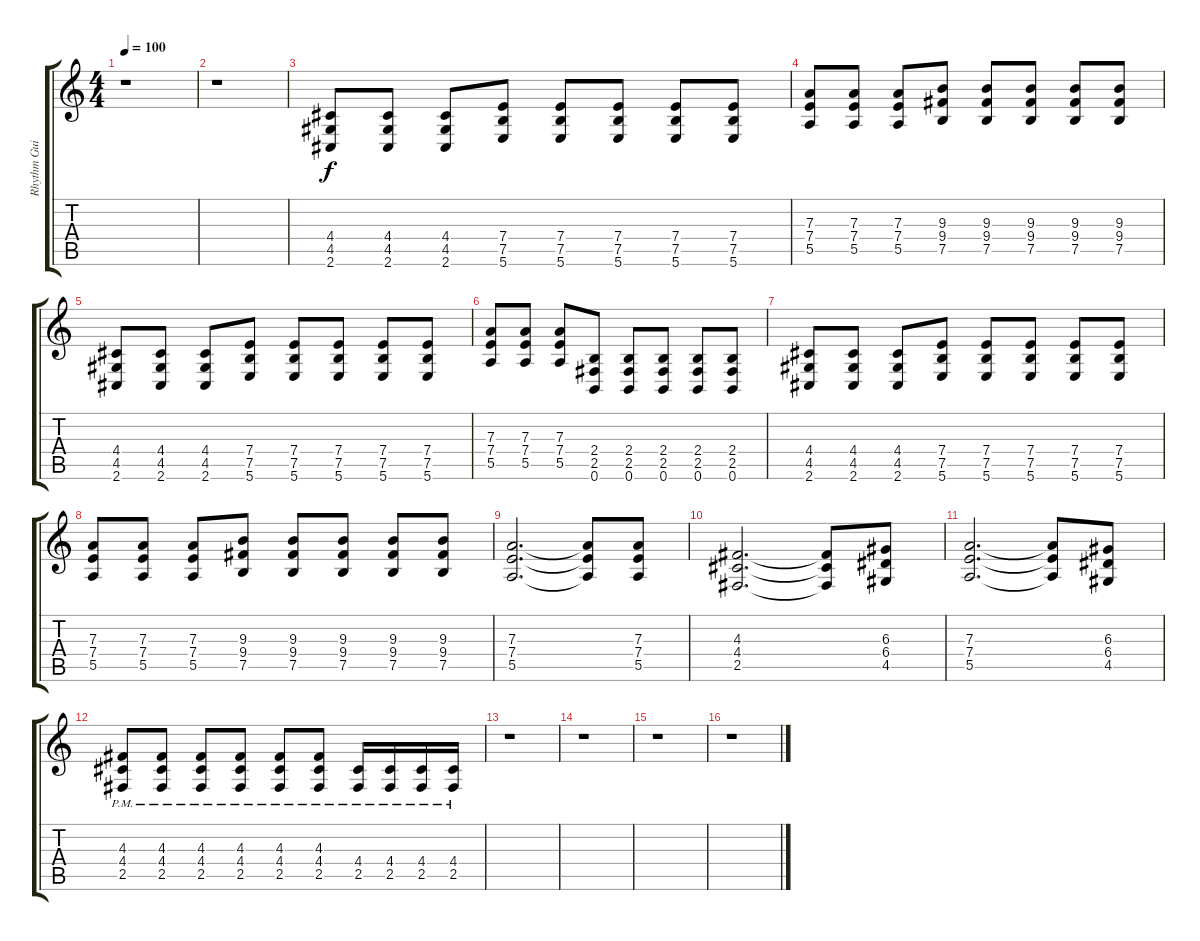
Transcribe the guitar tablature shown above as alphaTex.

\track ("Rhythm Guitar 1" "Rhythm Gui") {instrument distortionguitar}
\staff {score tabs}
\tuning (B3 Gb3 D3 A2 E2 B1) {hide}
\ts (4 4)
\tempo 100
\clef g2
\ks c
r.1{dy f instrument distortionguitar} |
r.1 |
(4.4 4.5 2.6).8 (4.4 4.5 2.6).8 (4.4 4.5 2.6).8 (7.4 7.5 5.6).8 (7.4 7.5 5.6).8 (7.4 7.5 5.6).8 (7.4 7.5 5.6).8 (7.4 7.5 5.6).8 |
(7.3 7.4 5.5).8 (7.3 7.4 5.5).8 (7.3 7.4 5.5).8 (9.3 9.4 7.5).8 (9.3 9.4 7.5).8 (9.3 9.4 7.5).8 (9.3 9.4 7.5).8 (9.3 9.4 7.5).8 |
(4.4 4.5 2.6).8 (4.4 4.5 2.6).8 (4.4 4.5 2.6).8 (7.4 7.5 5.6).8 (7.4 7.5 5.6).8 (7.4 7.5 5.6).8 (7.4 7.5 5.6).8 (7.4 7.5 5.6).8 |
(7.3 7.4 5.5).8 (7.3 7.4 5.5).8 (7.3 7.4 5.5).8 (2.4 2.5 0.6).8 (2.4 2.5 0.6).8 (2.4 2.5 0.6).8 (2.4 2.5 0.6).8 (2.4 2.5 0.6).8 |
(4.4 4.5 2.6).8 (4.4 4.5 2.6).8 (4.4 4.5 2.6).8 (7.4 7.5 5.6).8 (7.4 7.5 5.6).8 (7.4 7.5 5.6).8 (7.4 7.5 5.6).8 (7.4 7.5 5.6).8 |
(7.3 7.4 5.5).8 (7.3 7.4 5.5).8 (7.3 7.4 5.5).8 (9.3 9.4 7.5).8 (9.3 9.4 7.5).8 (9.3 9.4 7.5).8 (9.3 9.4 7.5).8 (9.3 9.4 7.5).8 |
(7.3 7.4 5.5).2{d} (7.3{t} 7.4{t} 5.5{t}).8 (7.3 7.4 5.5).8 |
(4.3 4.4 2.5).2{d} (4.3{t} 4.4{t} 2.5{t}).8 (6.3 6.4 4.5).8 |
(7.3 7.4 5.5).2{d} (7.3{t} 7.4{t} 5.5{t}).8 (6.3 6.4 4.5).8 |
(4.3{pm} 4.4{pm} 2.5{pm}).8 (4.3{pm} 4.4{pm} 2.5{pm}).8 (4.3{pm} 4.4{pm} 2.5{pm}).8 (4.3{pm} 4.4{pm} 2.5{pm}).8 (4.3{pm} 4.4{pm} 2.5{pm}).8 (4.3{pm} 4.4{pm} 2.5{pm}).8 (4.4{pm} 2.5{pm}).16 (4.4{pm} 2.5{pm}).16 (4.4{pm} 2.5{pm}).16 (4.4{pm} 2.5{pm}).16 |
r.1 |
r.1 |
r.1 |
r.1
